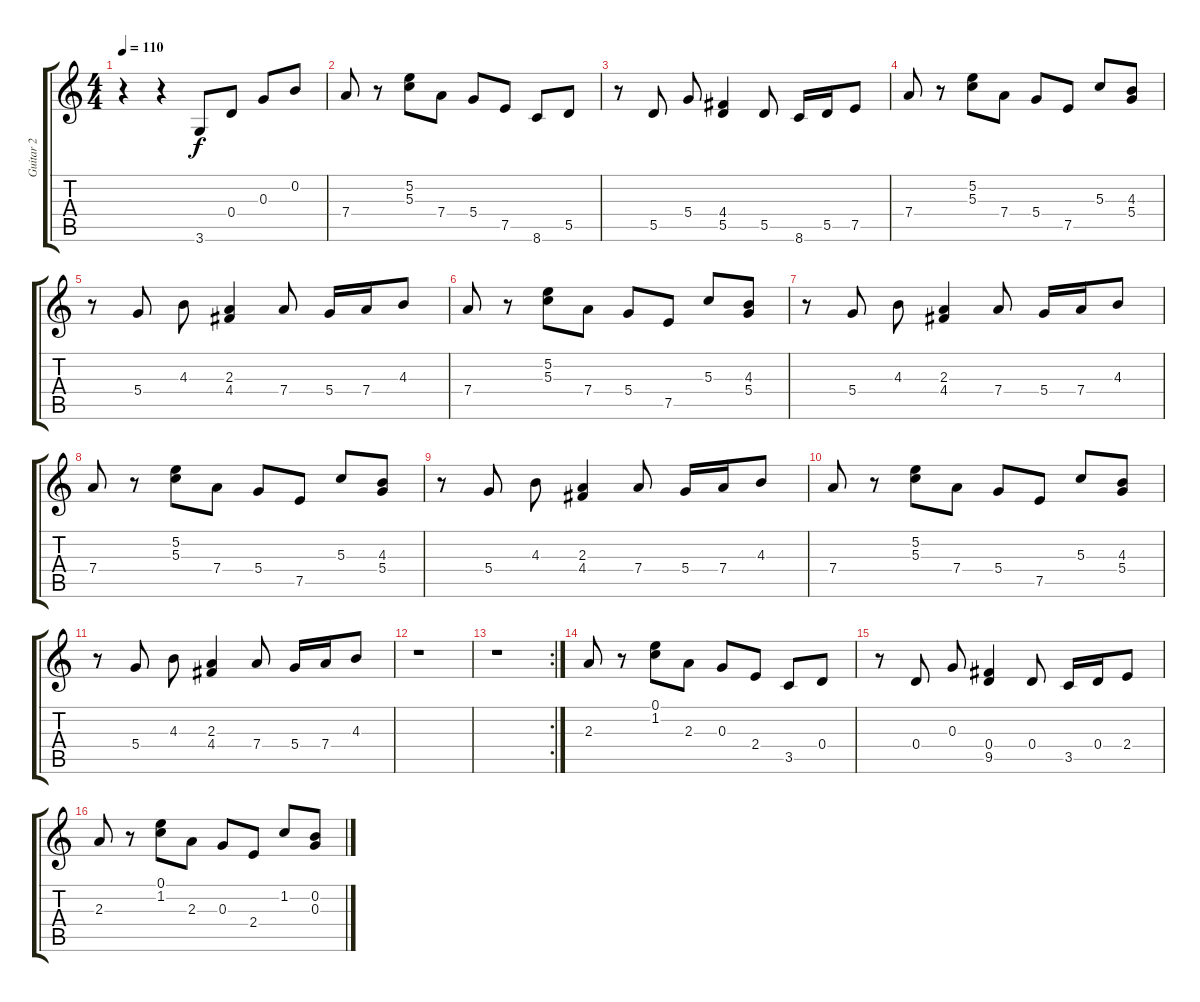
\track ("Guitar 2" "Guitar 2") {instrument electricguitarjazz}
\staff {score tabs}
\tuning (E4 B3 G3 D3 A2 E2) {hide}
\ts (4 4)
\tempo 110
\clef g2
\ks c
r.4{dy f} r.4 3.6.8 0.4.8 0.3.8 0.2.8 |
7.4.8 r.8 (5.2 5.3).8 7.4.8 5.4.8 7.5.8 8.6.8 5.5.8 |
r.8 5.5.8 5.4.8 (4.4 5.5).4 5.5.8 8.6.16 5.5.16 7.5.8 |
7.4.8 r.8 (5.2 5.3).8 7.4.8 5.4.8 7.5.8 5.3.8 (4.3 5.4).8 |
r.8 5.4.8 4.3.8 (2.3 4.4).4 7.4.8 5.4.16 7.4.16 4.3.8 |
7.4.8 r.8 (5.2 5.3).8 7.4.8 5.4.8 7.5.8 5.3.8 (4.3 5.4).8 |
r.8 5.4.8 4.3.8 (2.3 4.4).4 7.4.8 5.4.16 7.4.16 4.3.8 |
7.4.8 r.8 (5.2 5.3).8 7.4.8 5.4.8 7.5.8 5.3.8 (4.3 5.4).8 |
r.8 5.4.8 4.3.8 (2.3 4.4).4 7.4.8 5.4.16 7.4.16 4.3.8 |
7.4.8 r.8 (5.2 5.3).8 7.4.8 5.4.8 7.5.8 5.3.8 (4.3 5.4).8 |
r.8 5.4.8 4.3.8 (2.3 4.4).4 7.4.8 5.4.16 7.4.16 4.3.8 |
r.1 |
\rc 2
r.1 |
2.3.8 r.8 (0.1 1.2).8 2.3.8 0.3.8 2.4.8 3.5.8 0.4.8 |
r.8 0.4.8 0.3.8 (0.4 9.5).4 0.4.8 3.5.16 0.4.16 2.4.8 |
2.3.8 r.8 (0.1 1.2).8 2.3.8 0.3.8 2.4.8 1.2.8 (0.2 0.3).8
